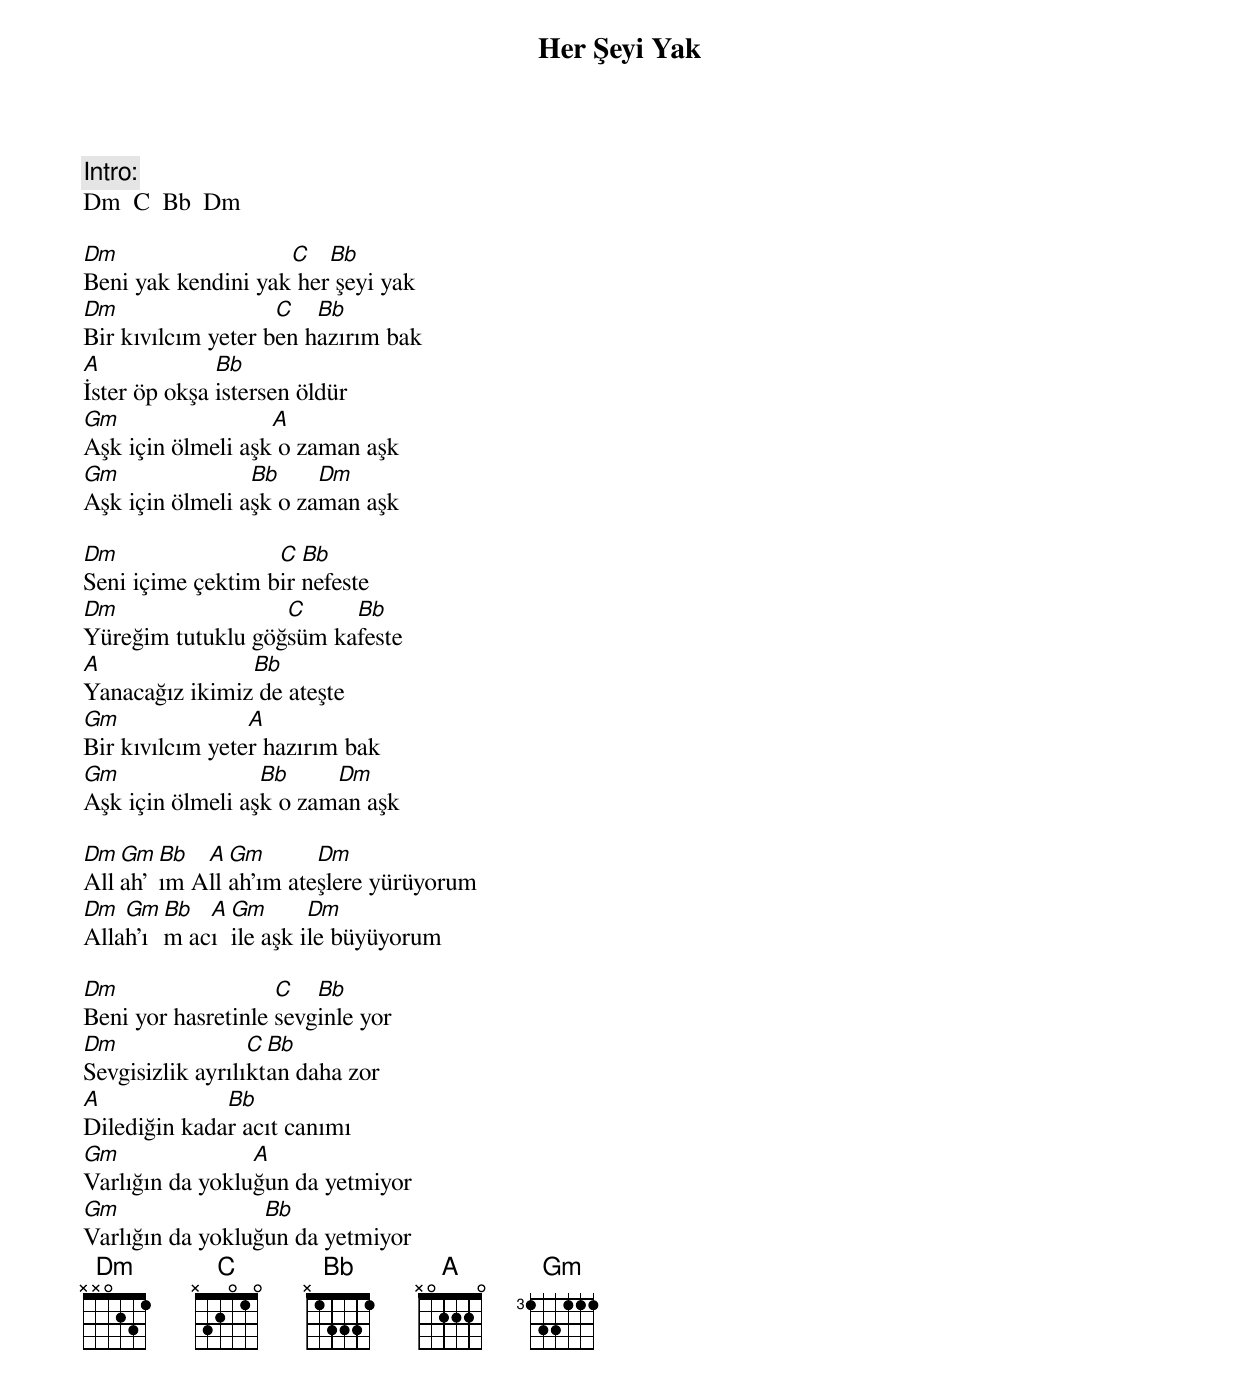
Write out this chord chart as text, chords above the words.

{title: Her Şeyi Yak}
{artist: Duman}

Intro:
Dm  C  Bb  Dm

Dm                  C   Bb
Beni yak kendini yak her şeyi yak
Dm                  C   Bb
Bir kıvılcım yeter ben hazırım bak
A             Bb
İster öp okşa istersen öldür
Gm                 A
Aşk için ölmeli aşk o zaman aşk
Gm               Bb     Dm
Aşk için ölmeli aşk o zaman aşk

Dm                 C  Bb
Seni içime çektim bir nefeste
Dm                 C     Bb
Yüreğim tutuklu göğsüm kafeste
A               Bb
Yanacağız ikimiz de ateşte
Gm               A
Bir kıvılcım yeter hazırım bak
Gm                Bb     Dm
Aşk için ölmeli aşk o zaman aşk

Dm Gm Bb  A Gm       Dm
Allah'ım Allah'ım ateşlere yürüyorum
Dm  Gm Bb  A Gm       Dm
Allah'ım acı ile aşk ile büyüyorum

Dm                  C   Bb
Beni yor hasretinle sevginle yor
Dm                C Bb
Sevgisizlik ayrılıktan daha zor
A             Bb
Dilediğin kadar acıt canımı
Gm               A
Varlığın da yokluğun da yetmiyor
Gm                Bb
Varlığın da yokluğun da yetmiyor
